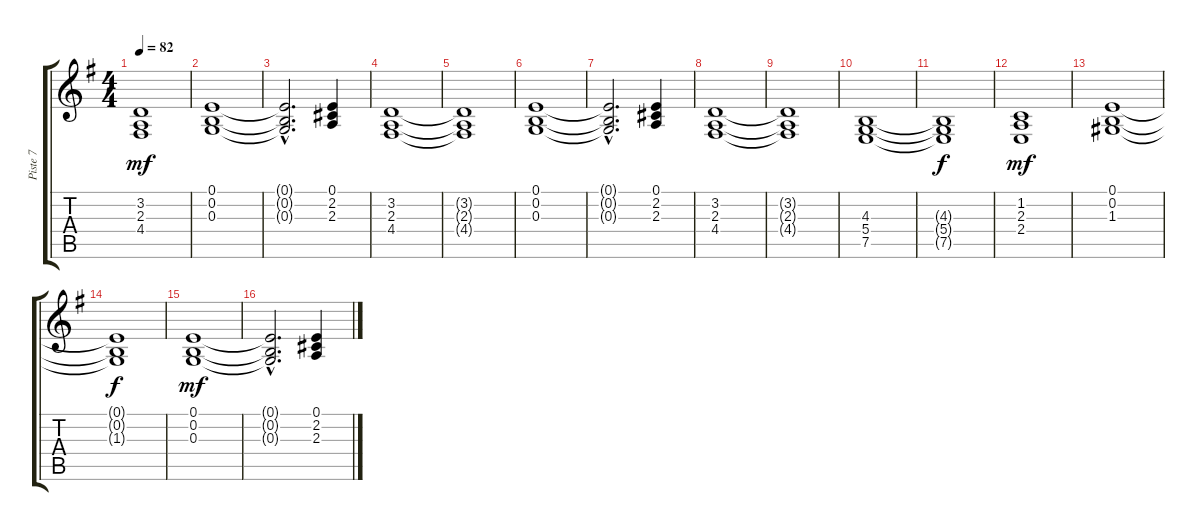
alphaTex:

\track ("Piste 7" "Piste 7") {instrument lead2sawtooth}
\staff {score tabs}
\tuning (E4 B3 G3 D3 A2 E2) {hide}
\ts (4 4)
\tempo 82
\clef g2
\ks g
(3.2{t} 2.3{t} 4.4{t}).1{dy mf} |
(0.1 0.2 0.3).1 |
(0.1{hac t} 0.2{hac t} 0.3{hac t}).2{d} (0.1 2.2 2.3).4 |
(3.2 2.3 4.4).1 |
(3.2{t} 2.3{t} 4.4{t}).1 |
(0.1 0.2 0.3).1 |
(0.1{hac t} 0.2{hac t} 0.3{hac t}).2{d} (0.1 2.2 2.3).4 |
(3.2 2.3 4.4).1 |
(3.2{t} 2.3{t} 4.4{t}).1 |
(4.3 5.4 7.5).1 |
(4.3{t} 5.4{t} 7.5{t}).1{dy f} |
(1.2 2.3 2.4).1{dy mf} |
(0.1 0.2 1.3).1 |
(0.1{t} 0.2{t} 1.3{t}).1{dy f} |
(0.1 0.2 0.3).1{dy mf} |
(0.1{hac t} 0.2{hac t} 0.3{hac t}).2{d} (0.1 2.2 2.3).4
